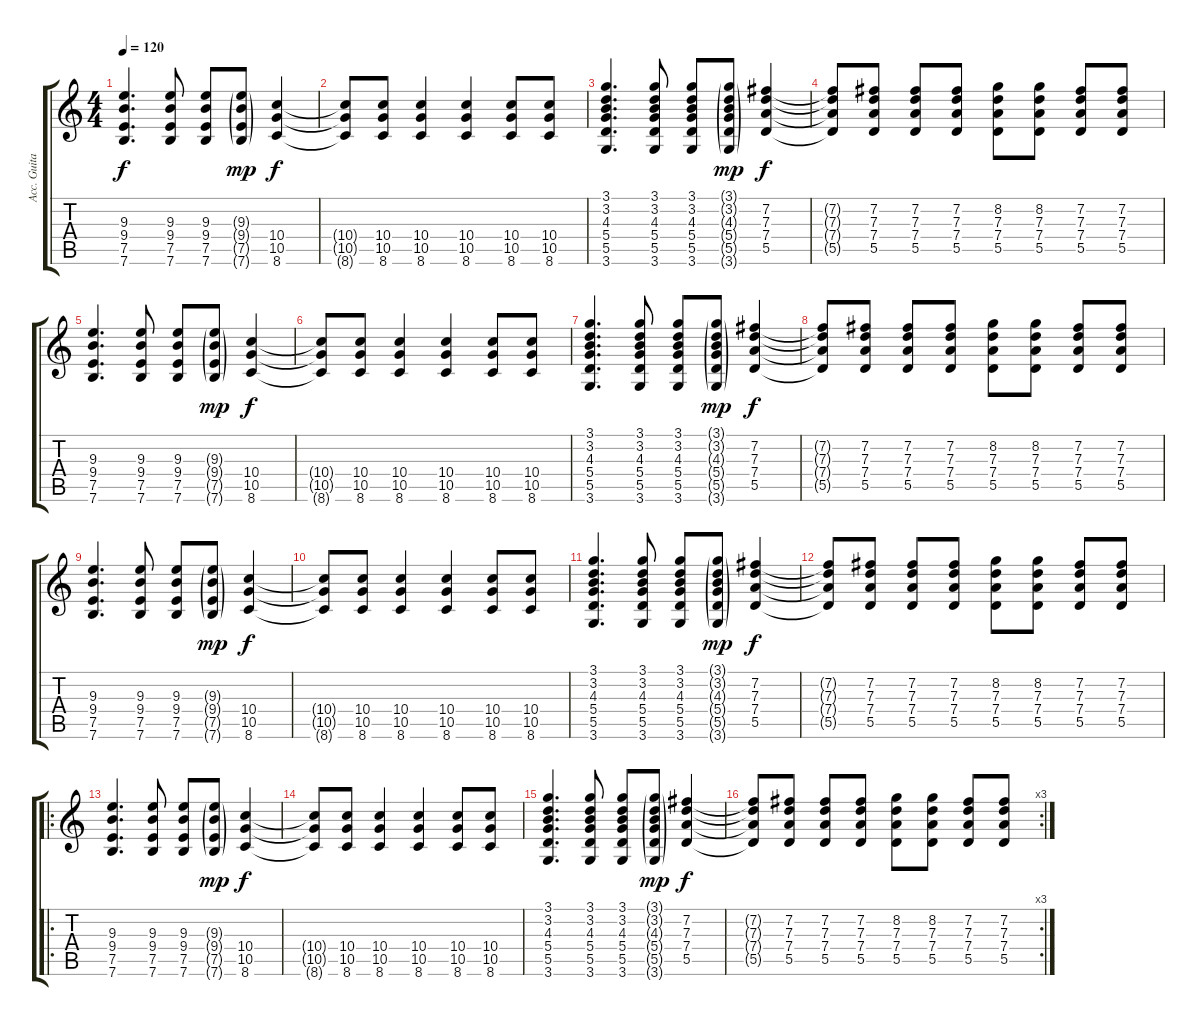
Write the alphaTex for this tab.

\track ("Acc. Guitar Rythm" "Acc. Guita") {instrument acousticguitarsteel}
\staff {score tabs}
\tuning (E4 B3 G3 D3 A2 E2) {hide}
\ts (4 4)
\tempo 120
\clef g2
\ks c
(9.3 9.4 7.5 7.6).4{d dy f} (9.3 9.4 7.5 7.6).8 (9.3 9.4 7.5 7.6).8 (9.3{g} 9.4{g} 7.5{g} 7.6{g}).8{dy mp} (10.4 10.5 8.6).4{dy f} |
(10.4{t} 10.5{t} 8.6{t}).8 (10.4 10.5 8.6).8 (10.4 10.5 8.6).4 (10.4 10.5 8.6).4 (10.4 10.5 8.6).8 (10.4 10.5 8.6).8 |
(3.1 3.2 4.3 5.4 5.5 3.6).4{d} (3.1 3.2 4.3 5.4 5.5 3.6).8 (3.1 3.2 4.3 5.4 5.5 3.6).8 (3.1{g} 3.2{g} 4.3{g} 5.4{g} 5.5{g} 3.6{g}).8{dy mp} (7.2 7.3 7.4 5.5).4{dy f} |
(7.2{t} 7.3{t} 7.4{t} 5.5{t}).8 (7.2 7.3 7.4 5.5).8 (7.2 7.3 7.4 5.5).8 (7.2 7.3 7.4 5.5).8 (8.2 7.3 7.4 5.5).8 (8.2 7.3 7.4 5.5).8 (7.2 7.3 7.4 5.5).8 (7.2 7.3 7.4 5.5).8 |
(9.3 9.4 7.5 7.6).4{d} (9.3 9.4 7.5 7.6).8 (9.3 9.4 7.5 7.6).8 (9.3{g} 9.4{g} 7.5{g} 7.6{g}).8{dy mp} (10.4 10.5 8.6).4{dy f} |
(10.4{t} 10.5{t} 8.6{t}).8 (10.4 10.5 8.6).8 (10.4 10.5 8.6).4 (10.4 10.5 8.6).4 (10.4 10.5 8.6).8 (10.4 10.5 8.6).8 |
(3.1 3.2 4.3 5.4 5.5 3.6).4{d} (3.1 3.2 4.3 5.4 5.5 3.6).8 (3.1 3.2 4.3 5.4 5.5 3.6).8 (3.1{g} 3.2{g} 4.3{g} 5.4{g} 5.5{g} 3.6{g}).8{dy mp} (7.2 7.3 7.4 5.5).4{dy f} |
(7.2{t} 7.3{t} 7.4{t} 5.5{t}).8 (7.2 7.3 7.4 5.5).8 (7.2 7.3 7.4 5.5).8 (7.2 7.3 7.4 5.5).8 (8.2 7.3 7.4 5.5).8 (8.2 7.3 7.4 5.5).8 (7.2 7.3 7.4 5.5).8 (7.2 7.3 7.4 5.5).8 |
(9.3 9.4 7.5 7.6).4{d} (9.3 9.4 7.5 7.6).8 (9.3 9.4 7.5 7.6).8 (9.3{g} 9.4{g} 7.5{g} 7.6{g}).8{dy mp} (10.4 10.5 8.6).4{dy f} |
(10.4{t} 10.5{t} 8.6{t}).8 (10.4 10.5 8.6).8 (10.4 10.5 8.6).4 (10.4 10.5 8.6).4 (10.4 10.5 8.6).8 (10.4 10.5 8.6).8 |
(3.1 3.2 4.3 5.4 5.5 3.6).4{d} (3.1 3.2 4.3 5.4 5.5 3.6).8 (3.1 3.2 4.3 5.4 5.5 3.6).8 (3.1{g} 3.2{g} 4.3{g} 5.4{g} 5.5{g} 3.6{g}).8{dy mp} (7.2 7.3 7.4 5.5).4{dy f} |
(7.2{t} 7.3{t} 7.4{t} 5.5{t}).8 (7.2 7.3 7.4 5.5).8 (7.2 7.3 7.4 5.5).8 (7.2 7.3 7.4 5.5).8 (8.2 7.3 7.4 5.5).8 (8.2 7.3 7.4 5.5).8 (7.2 7.3 7.4 5.5).8 (7.2 7.3 7.4 5.5).8 |
\ro
(9.3 9.4 7.5 7.6).4{d} (9.3 9.4 7.5 7.6).8 (9.3 9.4 7.5 7.6).8 (9.3{g} 9.4{g} 7.5{g} 7.6{g}).8{dy mp} (10.4 10.5 8.6).4{dy f} |
(10.4{t} 10.5{t} 8.6{t}).8 (10.4 10.5 8.6).8 (10.4 10.5 8.6).4 (10.4 10.5 8.6).4 (10.4 10.5 8.6).8 (10.4 10.5 8.6).8 |
(3.1 3.2 4.3 5.4 5.5 3.6).4{d} (3.1 3.2 4.3 5.4 5.5 3.6).8 (3.1 3.2 4.3 5.4 5.5 3.6).8 (3.1{g} 3.2{g} 4.3{g} 5.4{g} 5.5{g} 3.6{g}).8{dy mp} (7.2 7.3 7.4 5.5).4{dy f} |
\rc 3
(7.2{t} 7.3{t} 7.4{t} 5.5{t}).8 (7.2 7.3 7.4 5.5).8 (7.2 7.3 7.4 5.5).8 (7.2 7.3 7.4 5.5).8 (8.2 7.3 7.4 5.5).8 (8.2 7.3 7.4 5.5).8 (7.2 7.3 7.4 5.5).8 (7.2 7.3 7.4 5.5).8
